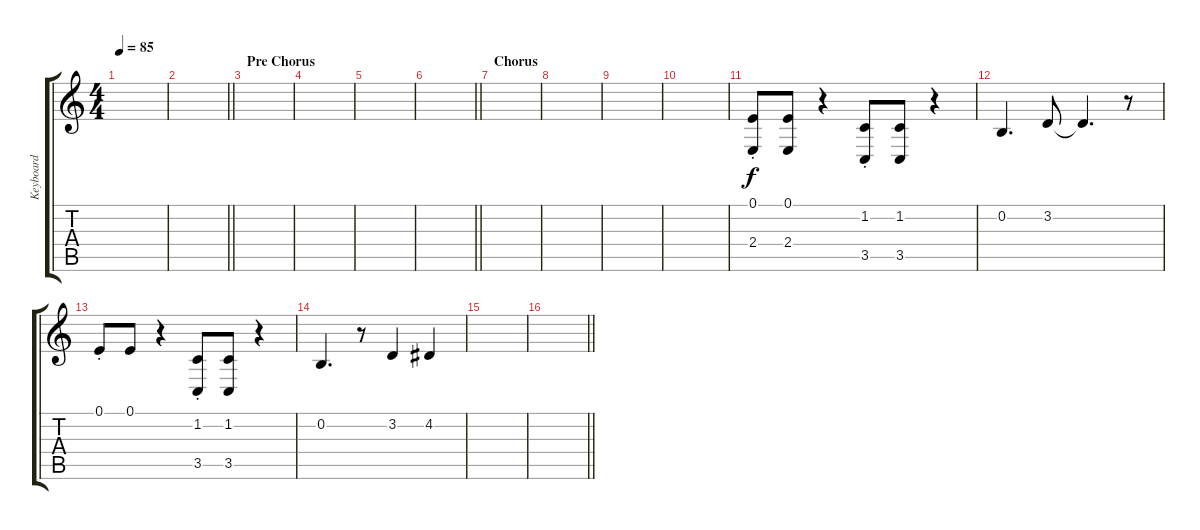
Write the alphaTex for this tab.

\track ("Keyboard" "Keyboard") {instrument stringensemble1}
\staff {score tabs}
\tuning (E4 B3 G3 D3 A2 E2) {hide}
\ts (4 4)
\tempo 85
\clef g2
\ks c
|
\barLineRight lightlight
|
\section ("" "Pre Chorus")
|
|
|
\barLineRight lightlight
|
\section ("" "Chorus")
|
|
|
|
(0.1{st} 2.4{st}).8 (0.1 2.4).8 r.4 (1.2{st} 3.5{st}).8 (1.2 3.5).8 r.4 |
0.2.4{d} 3.2.8 3.2{t}.4{d} r.8 |
0.1{st}.8 0.1.8 r.4 (1.2{st} 3.5{st}).8 (1.2 3.5).8 r.4 |
0.2.4{d} r.8 3.2.4 4.2.4 |
|
\barLineRight lightlight
